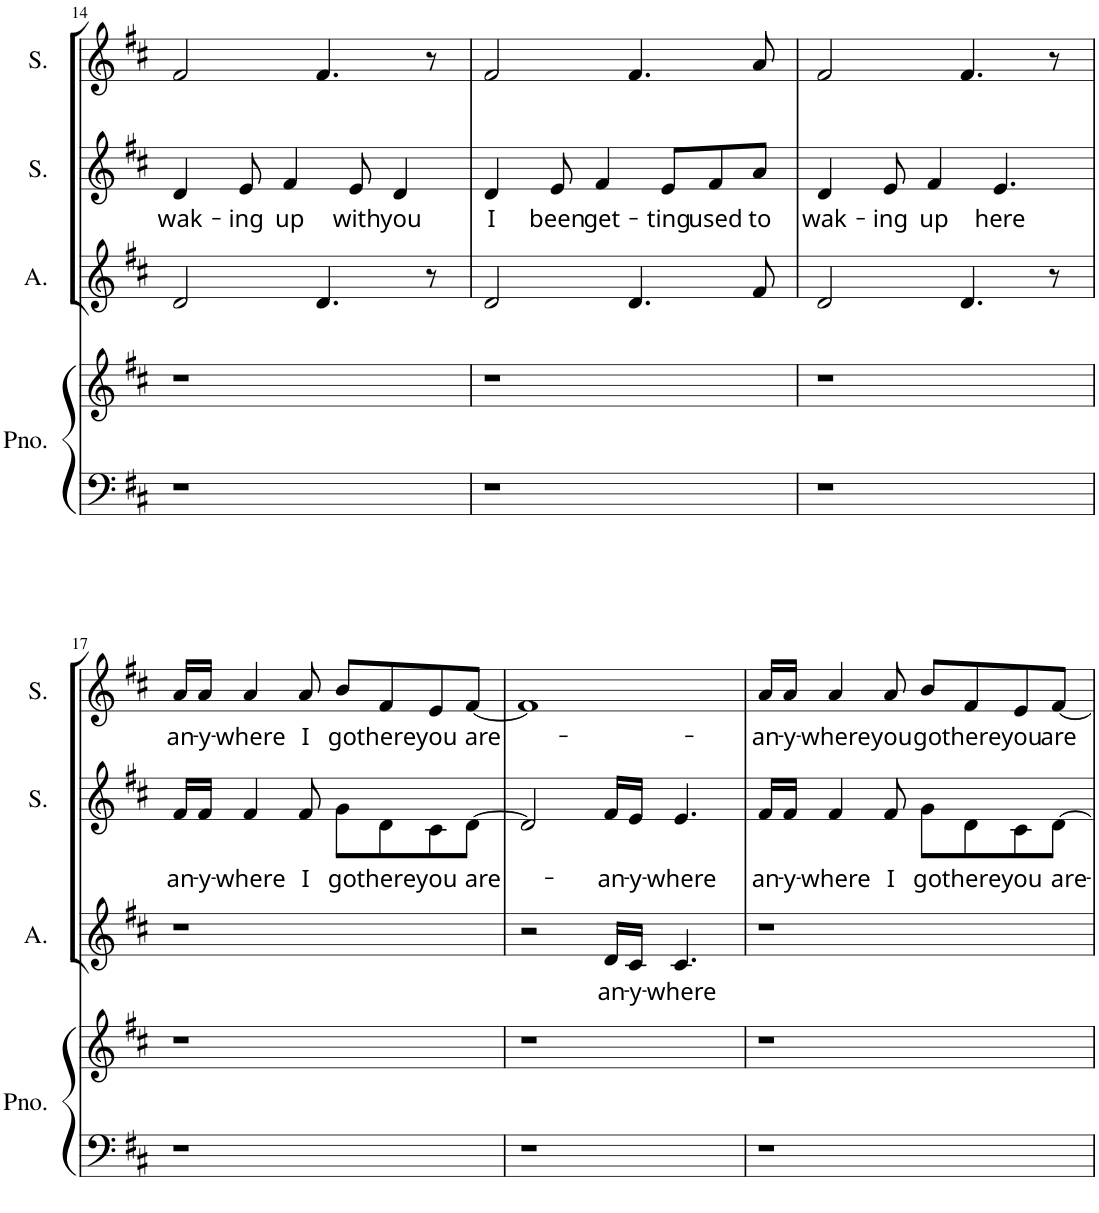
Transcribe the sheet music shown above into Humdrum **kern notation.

**kern	**kern	**kern	**text	**kern	**text	**kern	**text
*part4	*part4	*part3	*part3	*part2	*part2	*part1	*part1
*staff5	*staff4	*staff3	*staff3	*staff2	*staff2	*staff1	*staff1
*I"Piano	*	*I"ALTO	*	*I"SOPRANO 2	*	*I"SOPRANO 1	*
*I'Pno.	*	*I'A.	*	*I'S.	*	*I'S.	*
!!LO:PB:g=z
*clefF4	*clefG2	*clefG2	*	*clefG2	*	*clefG2	*
*k[f#c#]	*k[f#c#]	*k[f#c#]	*	*k[f#c#]	*	*k[f#c#]	*
*D:	*D:	*D:	*	*D:	*	*D:	*
*M4/4	*M4/4	*M4/4	*	*M4/4	*	*M4/4	*
=14	=14	=14	=14	=14	=14	=14	=14
!	!	!	!	!	!LO:LY:b	!	!
1r	1r	2d/	.	4d/	wak-	2f#/	.
!	!	!	!	!	!LO:LY:b	!	!
.	.	.	.	8e/	-ing	.	.
!	!	!	!	!	!LO:LY:b	!	!
.	.	.	.	4f#/	up	.	.
.	.	4.d/	.	.	.	4.f#/	.
!	!	!	!	!	!LO:LY:b	!	!
.	.	.	.	8e/	with	.	.
!	!	!	!	!	!LO:LY:b	!	!
.	.	.	.	4d/	you	.	.
.	.	8r	.	.	.	8r	.
=15	=15	=15	=15	=15	=15	=15	=15
!	!	!	!	!	!LO:LY:b	!	!
1r	1r	2d/	.	4d/	I	2f#/	.
!	!	!	!	!	!LO:LY:b	!	!
.	.	.	.	8e/	been	.	.
!	!	!	!	!	!LO:LY:b	!	!
.	.	.	.	4f#/	get-	.	.
.	.	4.d/	.	.	.	4.f#/	.
!	!	!	!	!	!LO:LY:b	!	!
.	.	.	.	8e/L	-ting	.	.
!	!	!	!	!	!LO:LY:b	!	!
.	.	.	.	8f#/	used	.	.
!	!	!	!	!	!LO:LY:b	!	!
.	.	8f#/	.	8a/J	to	8a/	.
=16	=16	=16	=16	=16	=16	=16	=16
!	!	!	!	!	!LO:LY:b	!	!
1r	1r	2d/	.	4d/	wak-	2f#/	.
!	!	!	!	!	!LO:LY:b	!	!
.	.	.	.	8e/	-ing	.	.
!	!	!	!	!	!LO:LY:b	!	!
.	.	.	.	4f#/	up	.	.
.	.	4.d/	.	.	.	4.f#/	.
!	!	!	!	!	!LO:LY:b	!	!
.	.	.	.	4.e/	here	.	.
.	.	8r	.	.	.	8r	.
!!LO:LB:g=z
=17	=17	=17	=17	=17	=17	=17	=17
!	!	!	!	!	!LO:LY:b	!	!LO:LY:b
1r	1r	1r	.	16f#/LL	an-	16a/LL	an-
!	!	!	!	!	!LO:LY:b	!	!LO:LY:b
.	.	.	.	16f#/JJ	-y-	16a/JJ	-y-
!	!	!	!	!	!LO:LY:b	!	!LO:LY:b
.	.	.	.	4f#/	-where	4a/	-where
!	!	!	!	!	!LO:LY:b	!	!LO:LY:b
.	.	.	.	8f#/	I	8a/	I
!	!	!	!	!	!LO:LY:b	!	!LO:LY:b
.	.	.	.	8g\L	go	8b/L	go
!	!	!	!	!	!LO:LY:b	!	!LO:LY:b
.	.	.	.	8d\	there	8f#/	there
!	!	!	!	!	!LO:LY:b	!	!LO:LY:b
.	.	.	.	8c#\	you	8e/	you
!	!	!	!	!	!LO:LY:b	!	!LO:LY:b
.	.	.	.	[8d\J	are-	[8f#/J	are-
=18	=18	=18	=18	=18	=18	=18	=18
1r	1r	2r	.	2d/]	.	1f#]	.
!	!	!	!LO:LY:b	!	!LO:LY:b	!	!
.	.	16d/LL	an-	16f#/LL	-an-	.	.
!	!	!	!LO:LY:b	!	!LO:LY:b	!	!
.	.	16c#/JJ	-y-	16e/JJ	-y-	.	.
!	!	!	!LO:LY:b	!	!LO:LY:b	!	!
.	.	4.c#/	-where	4.e/	-where	.	.
=19	=19	=19	=19	=19	=19	=19	=19
!	!	!	!	!	!LO:LY:b	!	!LO:LY:b
1r	1r	1r	.	16f#/LL	an-	16a/LL	-an-
!	!	!	!	!	!LO:LY:b	!	!LO:LY:b
.	.	.	.	16f#/JJ	-y-	16a/JJ	-y-
!	!	!	!	!	!LO:LY:b	!	!LO:LY:b
.	.	.	.	4f#/	-where	4a/	-where
!	!	!	!	!	!LO:LY:b	!	!LO:LY:b
.	.	.	.	8f#/	I	8a/	you
!	!	!	!	!	!LO:LY:b	!	!LO:LY:b
.	.	.	.	8g\L	go	8b/L	go
!	!	!	!	!	!LO:LY:b	!	!LO:LY:b
.	.	.	.	8d\	there	8f#/	there
!	!	!	!	!	!LO:LY:b	!	!LO:LY:b
.	.	.	.	8c#\	you	8e/	you
!	!	!	!	!	!LO:LY:b	!	!LO:LY:b
.	.	.	.	[8d\J	are-	[8f#/J	are
=	=	=	=	=	=	=	=
*-	*-	*-	*-	*-	*-	*-	*-
